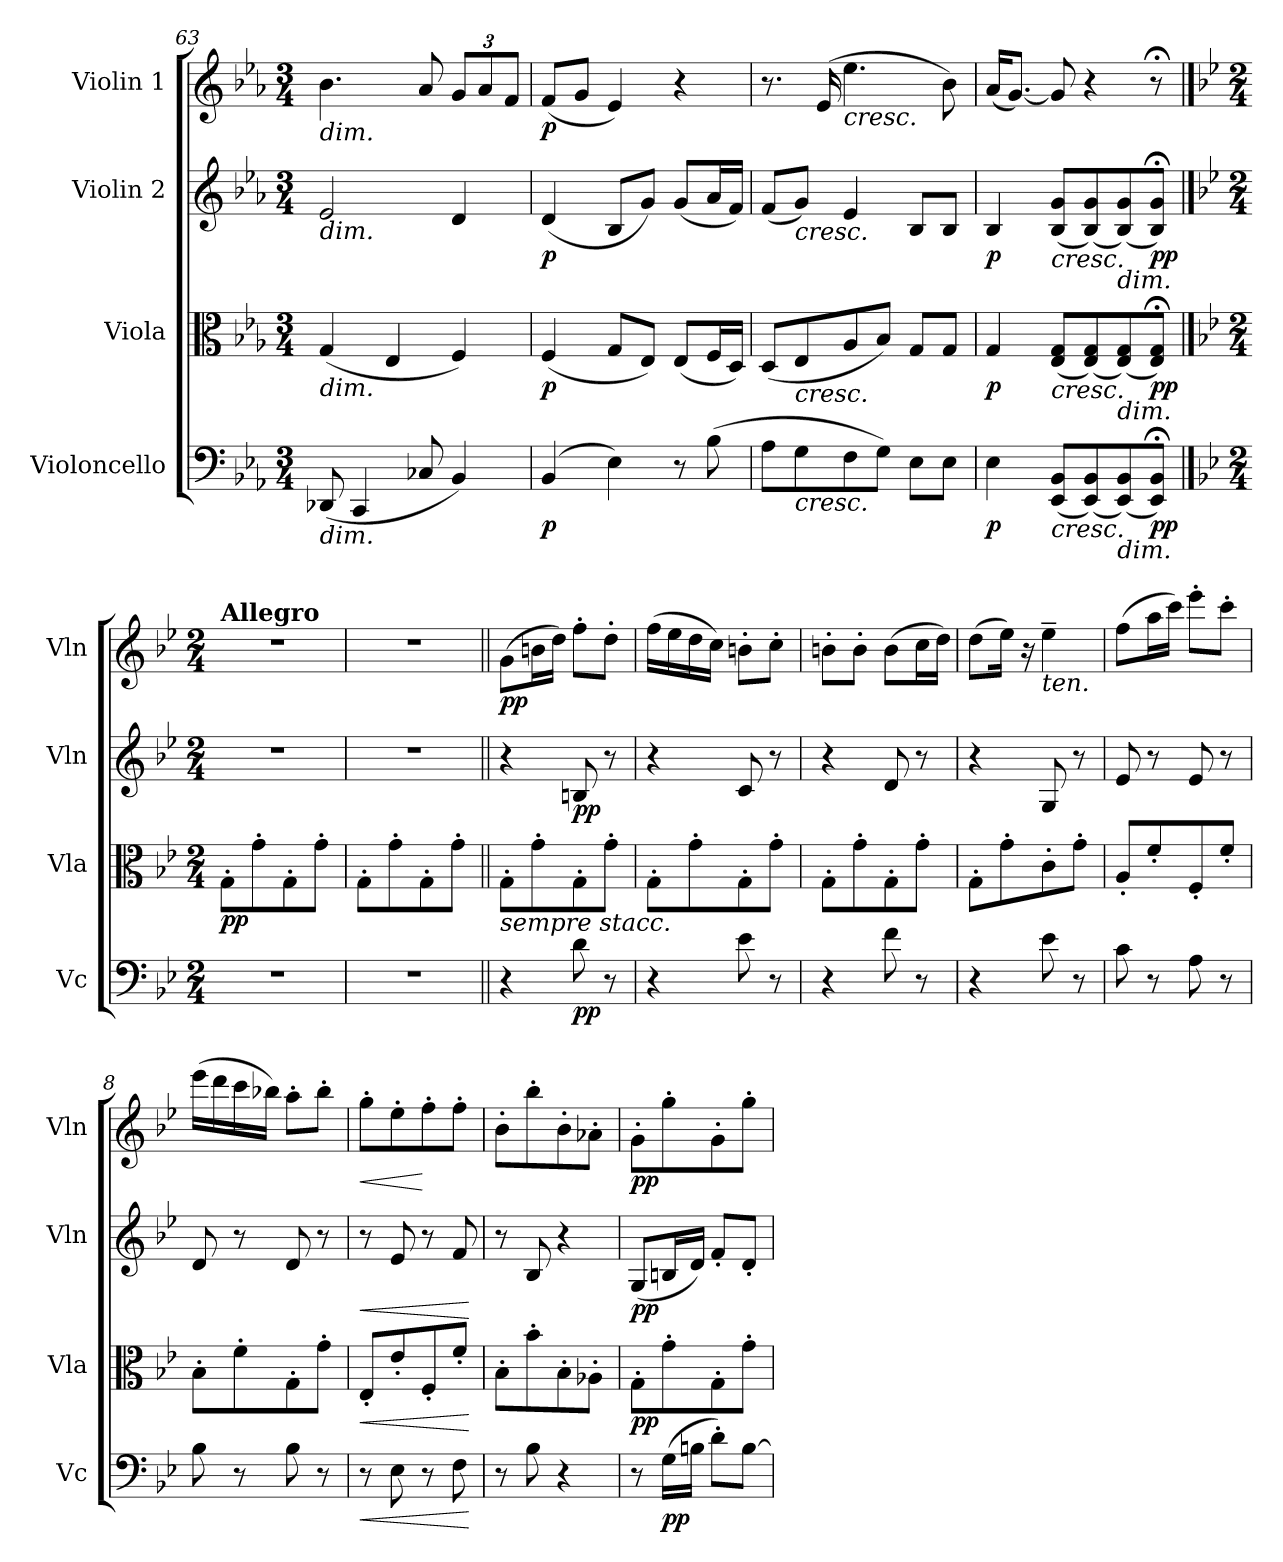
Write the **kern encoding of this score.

**kern	**dynam	**kern	**dynam	**kern	**dynam	**kern	**dynam
*part4	*part4	*part3	*part3	*part2	*part2	*part1	*part1
*staff4	*staff4	*staff3	*staff3	*staff2	*staff2	*staff1	*staff1
*I"Violoncello	*	*I"Viola	*	*I"Violin 2	*	*I"Violin 1	*
*I'Vc	*	*I'Vla	*	*I'Vln	*	*I'Vln	*
*clefF4	*	*clefC3	*	*clefG2	*	*clefG2	*
*k[b-e-a-]	*	*k[b-e-a-]	*	*k[b-e-a-]	*	*k[b-e-a-]	*
*M3/4	*	*M3/4	*	*M3/4	*	*M3/4	*
=63	=63	=63	=63	=63	=63	=63	=63
!	!	!	!	!	!	!LO:TX:b:i:t=dim.	!
!	!	!	!	!LO:TX:b:i:t=dim.	!	!	!
!	!	!LO:TX:b:i:t=dim.	!	!	!	!	!
!LO:TX:b:i:t=dim.	!	!	!	!	!	!	!
(8DD-X/	.	(4G/	.	2e-/	.	4.b-\	.
4CC/	.	.	.	.	.	.	.
.	.	4E-/	.	.	.	.	.
8C-X/	.	.	.	.	.	8a-/	.
*	*	*	*	*	*	*Xbrackettup	*
4BB-/)	.	4F/)	.	4d/	.	12g/L	.
.	.	.	.	.	.	12a-/	.
.	.	.	.	.	.	12f/J	.
=64	=64	=64	=64	=64	=64	=64	=64
!	!LO:DY:b	!	!LO:DY:b	!	!LO:DY:b	!	!LO:DY:b
(4BB-/	p	(4F/	p	(4d/	p	(8f/L	p
.	.	.	.	.	.	8g/J	.
4E-\)	.	8G/L	.	8B-/L	.	4e-/)	.
.	.	8E-/J)	.	8g/J)	.	.	.
8r	.	(8E-/L	.	(8g/L	.	4r	.
(8B-\	.	16F/L	.	16a-/L	.	.	.
.	.	16D/JJ)	.	16f/JJ)	.	.	.
=65	=65	=65	=65	=65	=65	=65	=65
8A-\L	.	(8D/L	.	(8f/L	.	8.r	.
!	!	!	!	!LO:TX:b:i:t=cresc.	!	!	!
!	!	!LO:TX:b:i:t=cresc.	!	!	!	!	!
!LO:TX:b:i:t=cresc.	!	!	!	!	!	!	!
8G\	.	8E-/	.	8g/J)	.	.	.
.	.	.	.	.	.	(16e-/	.
!	!	!	!	!	!	!	!LO:HP:b
8F\	.	8A-/	.	4e-/	.	4.ee-\	<
8G\J)	.	8B-/J)	.	.	.	.	.
8E-\L	.	8G/L	.	8B-/L	.	.	.
8E-\J	.	8G/J	.	8B-/J	.	8b-\)	.
=66	=66	=66	=66	=66	=66	=66	=66
!	!LO:DY:b	!	!LO:DY:b	!	!LO:DY:b	!	!
4E-\	p	4G/	p	4B-/	p	(16a-/KL	.
.	.	.	.	.	.	[8.g/J)	.
!	!	!	!	!LO:TX:b:i:t=cresc.	!	!	!
!	!	!LO:TX:b:i:t=cresc.	!	!	!	!	!
!LO:TX:b:i:t=cresc.	!	!	!	!	!	!	!
(8EE-/ 8BB-/L	.	(8E-/ 8G/L	.	(8B-/ 8g/L	.	8g/]	.
(8EE-/ 8BB-/)	.	(8E-/ 8G/)	.	(8B-/ 8g/)	.	4r	.
!	!	!	!	!LO:TX:b:i:t=dim.	!	!	!
!	!	!LO:TX:b:i:t=dim.	!	!	!	!	!
!LO:TX:b:i:t=dim.	!	!	!	!	!	!	!
(8EE-/ 8BB-/)	.	(8E-/ 8G/)	.	(8B-/ 8g/)	.	.	.
!	!LO:DY:b	!	!LO:DY:b	!	!LO:DY:b	!	!
8EE-/;< 8BB-/;<J)	pp	8E-/;< 8G/;<J)	pp	8B-/;< 8g/;<J)	pp	8r;<	.
!!LO:PB:g=z
==1	==1	==1	==1	==1	==1	==1	==1
*k[b-e-]	*	*k[b-e-]	*	*k[b-e-]	*	*k[b-e-]	*
*M2/4	*	*M2/4	*	*M2/4	*	*M2/4	*
!	!	!	!	!	!	!LO:TX:a:B:t=Allegro	!
!	!	!	!LO:DY:b	!	!	!	!
2r	.	8G'\L	pp	2r	.	2r	.
.	.	8g'\	.	.	.	.	.
.	.	8G'\	.	.	.	.	.
.	.	8g'\J	.	.	.	.	.
=2	=2	=2	=2	=2	=2	=2	=2
2r	.	8G'\L	.	2r	.	2r	.
.	.	8g'\	.	.	.	.	.
.	.	8G'\	.	.	.	.	.
.	.	8g'\J	.	.	.	.	.
=3||	=3||	=3||	=3||	=3||	=3||	=3||	=3||
!	!	!LO:TX:b:i:t=sempre stacc.	!	!	!	!	!
!	!	!	!	!	!	!	!LO:DY:b
4r	.	8G'\L	.	4r	.	(8g\L	pp
.	.	8g'\	.	.	.	16bn\L	.
.	.	.	.	.	.	16dd\JJ)	.
!	!LO:DY:b	!	!	!	!LO:DY:b	!	!
8d\	pp	8G'\	.	8Bn/	pp	8ff'\L	.
8r	.	8g'\J	.	8r	.	8dd'\J	.
=4	=4	=4	=4	=4	=4	=4	=4
4r	.	8G'\L	.	4r	.	(16ff\LL	.
.	.	.	.	.	.	16ee-\	.
.	.	8g'\	.	.	.	16dd\	.
.	.	.	.	.	.	16cc\JJ)	.
8e-\	.	8G'\	.	8c/	.	8bn'\L	.
8r	.	8g'\J	.	8r	.	8cc'\J	.
=5	=5	=5	=5	=5	=5	=5	=5
4r	.	8G'\L	.	4r	.	8bn'\L	.
.	.	8g'\	.	.	.	8b'\J	.
8f\	.	8G'\	.	8d/	.	(8b\L	.
8r	.	8g'\J	.	8r	.	16cc\L	.
.	.	.	.	.	.	16dd\JJ)	.
=6	=6	=6	=6	=6	=6	=6	=6
4r	.	8G'\L	.	4r	.	(8dd\L	.
.	.	8g'\	.	.	.	16ee-\Jk)	.
.	.	.	.	.	.	16r	.
!	!	!	!	!	!	!LO:TX:b:i:t=ten.	!
8e-\	.	8c'\	.	8G/	.	4ee-~\	.
8r	.	8g'\J	.	8r	.	.	.
=7	=7	=7	=7	=7	=7	=7	=7
8c\	.	8A'/L	.	8e-/	.	(8ff\L	.
8r	.	8f'/	.	8r	.	16aa\L	.
.	.	.	.	.	.	16ccc\JJ)	.
8A\	.	8F'/	.	8e-/	.	8eee-'\L	.
8r	.	8f'/J	.	8r	.	8ccc'\J	.
!!LO:LB:g=z
=8	=8	=8	=8	=8	=8	=8	=8
8B-\	.	8B-'\L	.	8d/	.	(16eee-\LL	.
.	.	.	.	.	.	16ddd\	.
8r	.	8f'\	.	8r	.	16ccc\	.
.	.	.	.	.	.	16bb-X\JJ)	.
8B-\	.	8G'\	.	8d/	.	8aa'\L	.
8r	.	8g'\J	.	8r	.	8bb-'\J	.
=9	=9	=9	=9	=9	=9	=9	=9
!	!LO:HP:b	!	!LO:HP:b	!	!LO:HP:b	!	!LO:HP:b
8r	<	8E-'/L	<	8r	<	8gg'\L	<
8E-\	.	8e-'/	.	8e-/	.	8ee-'\	.
8r	.	8F'/	.	8r	.	8ff'\	[
8F\	.	8f'/J	.	8f/	.	8ff'\J	.
.	[	.	[	.	[	.	[
=10	=10	=10	=10	=10	=10	=10	=10
8r	.	8B-'\L	.	8r	.	8b-'\L	.
8B-\	.	8b-'\	.	8B-/	.	8bb-'\	.
4r	.	8B-'\	.	4r	.	8b-'\	.
.	.	8A-X'\J	.	.	.	8a-X'\J	.
=11	=11	=11	=11	=11	=11	=11	=11
!	!	!	!LO:DY:b	!	!LO:DY:b	!	!LO:DY:b
8r	.	8G'\L	pp	(8G/L	pp	8g'\L	pp
!	!LO:DY:b	!	!	!	!	!	!
(16G\LL	pp	8g'\	.	16Bn/L	.	8gg'\	.
16Bn\JJ	.	.	.	16d/JJ)	.	.	.
8d'\L)	.	8G'\	.	8f'/L	.	8g'\	.
[8B\J	.	8g'\J	.	8d'/J	.	8gg'\J	.
=	=	=	=	=	=	=	=
*-	*-	*-	*-	*-	*-	*-	*-
